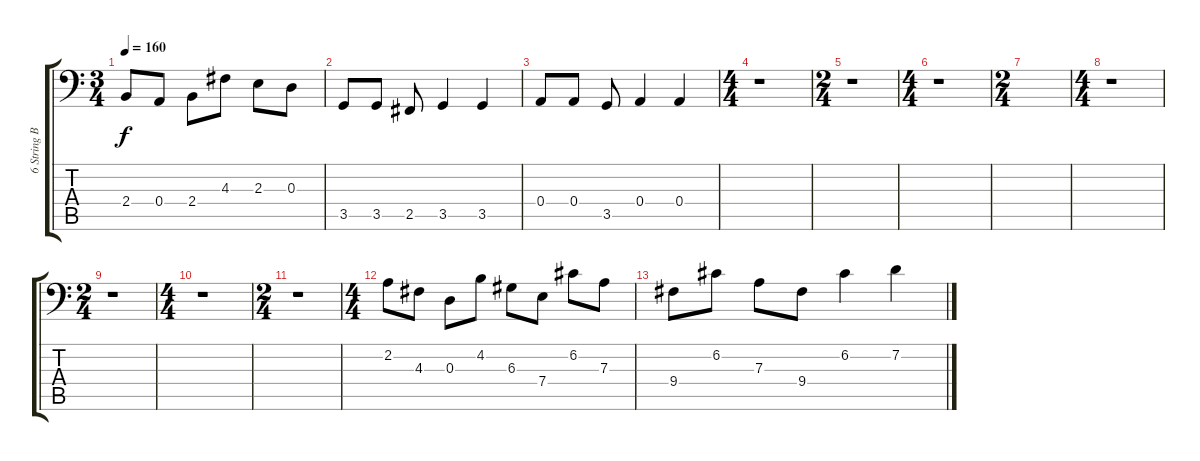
\track ("6 String Bass Guitar" "6 String B") {instrument electricbassfinger}
\staff {score tabs}
\tuning (C3 G2 D2 A1 E1 B0) {hide}
\ts (3 4)
\tempo 160
\clef f4
\ks c
2.4.8{dy f} 0.4.8 2.4.8 4.3.8 2.3.8 0.3.8 |
3.5.8 3.5.8 2.5.8 3.5.4 3.5.4 |
0.4.8 0.4.8 3.5.8 0.4.4 0.4.4 |
\ts (4 4)
r.1 |
\ts (2 4)
r.1 |
\ts (4 4)
r.1 |
\ts (2 4)
|
\ts (4 4)
r.1 |
\ts (2 4)
r.1 |
\ts (4 4)
r.1 |
\ts (2 4)
r.1 |
\ts (4 4)
2.2.8 4.3.8 0.3.8 4.2.8 6.3.8 7.4.8 6.2.8 7.3.8 |
9.4.8 6.2.8 7.3.8 9.4.8 6.2.4 7.2.4
